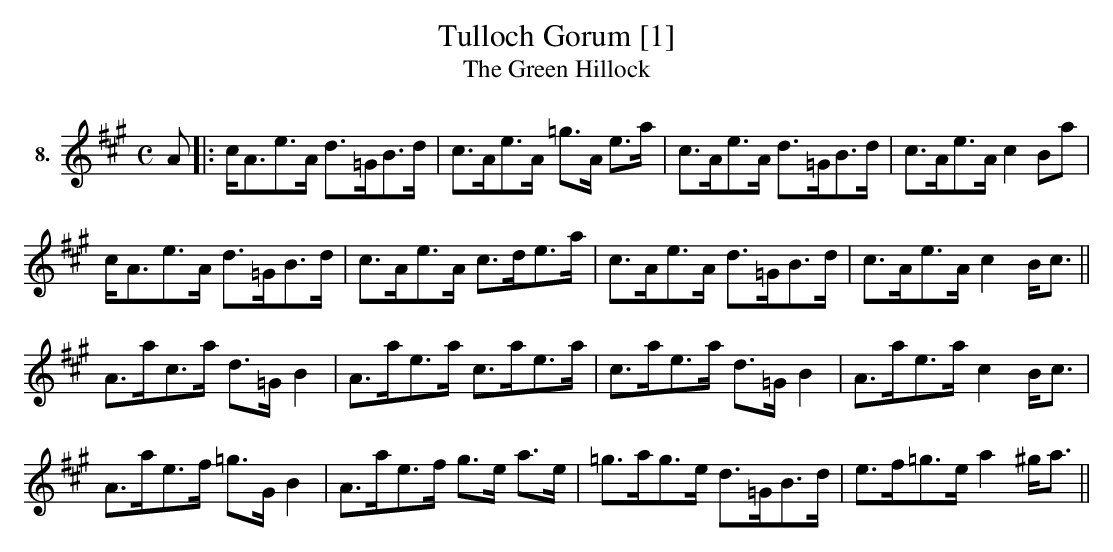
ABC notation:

X:1
T:Tulloch Gorum [1]
T:Green Hillock, The
M:C
L:1/8
K:A
V:1 clef=treble name="8."
[V:1] A|:c<Ae>A d>=GB>d|c>Ae>A =g>A e>a|c>Ae>A d>=GB>d|c>Ae>A c2 Ba|
c<Ae>A d>=GB>d|c>Ae>A c>de>a|c>Ae>A d>=GB>d|c>Ae>A c2 B<c||
A>ac>a d>=G B2|A>ae>a c>ae>a|c>ae>a d>=G B2|A>ae>a c2 B<c|
A>ae>f =g>G B2|A>ae>f g>e a>e|=g>ag>e d>=GB>d|e>f=g>e a2 ^g<a||
